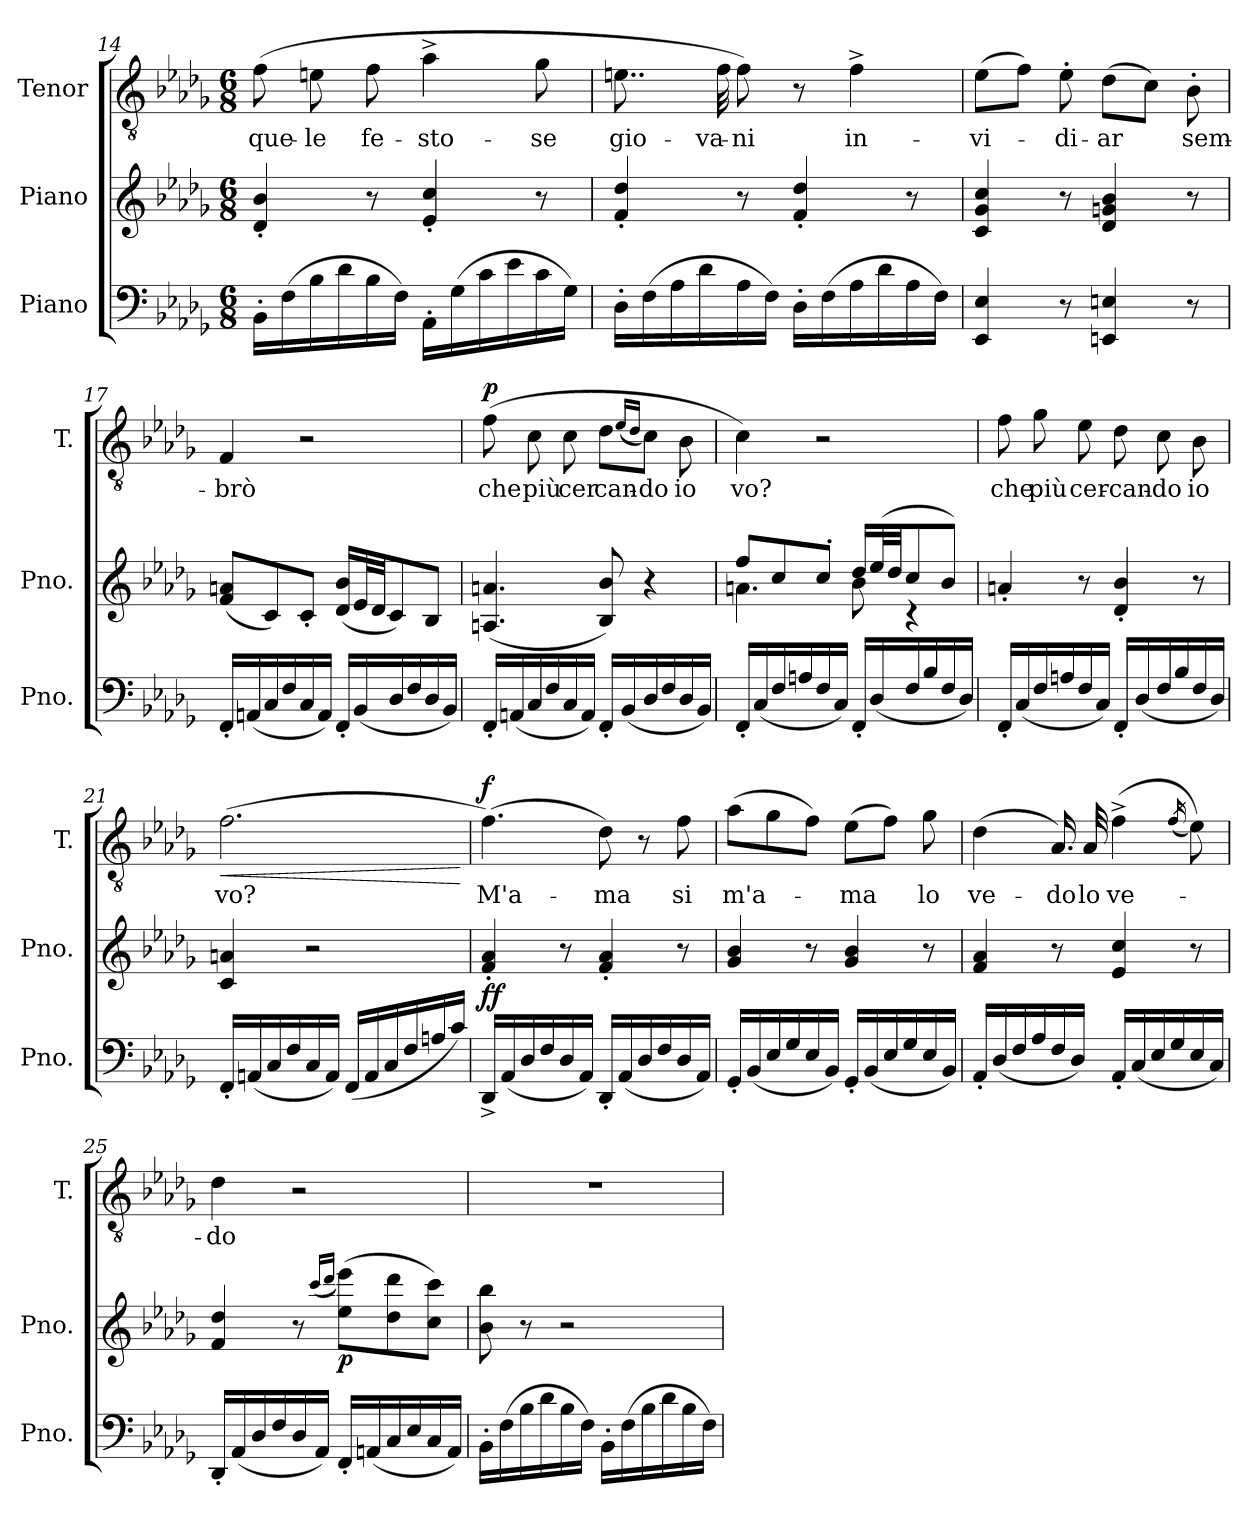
**kern	**kern	**dynam	**kern	**text	**dynam
*part3	*part2	*part2	*part1	*part1	*part1
*staff3	*staff2	*staff2	*staff1	*staff1	*staff1
*I"Piano	*I"Piano	*	*I"Tenor	*	*
*I'Pno.	*I'Pno.	*	*I'T.	*	*
*clefF4	*clefG2	*	*clefGv2	*	*
*k[b-e-a-d-g-]	*k[b-e-a-d-g-]	*	*k[b-e-a-d-g-]	*	*
*M6/8	*M6/8	*	*M6/8	*	*
=14	=14	=14	=14	=14	=14
16BB-'\LL	4d-/' 4b-/'	.	(8f\	que-	.
(16F\	.	.	.	.	.
16B-\	.	.	8en\	-le	.
16d-\	.	.	.	.	.
16B-\	8r	.	8f\	fe-	.
16F\JJ)	.	.	.	.	.
16AA-'\LL	4e-/' 4cc/'	.	4a-^\	-sto-	.
(16G-\	.	.	.	.	.
16c\	.	.	.	.	.
16e-\	.	.	.	.	.
16c\	8r	.	8g-\	-se	.
16G-\JJ)	.	.	.	.	.
=15	=15	=15	=15	=15	=15
16D-'\LL	4f/' 4dd-/'	.	8..en\	gio-	.
(16F\	.	.	.	.	.
16A-\	.	.	.	.	.
16d-\	.	.	.	.	.
.	.	.	32f\	-va-	.
16A-\	8r	.	8f\)	-ni	.
16F\JJ)	.	.	.	.	.
16D-'\LL	4f/' 4dd-/'	.	8r	.	.
(16F\	.	.	.	.	.
16A-\	.	.	4f^\	in-	.
16d-\	.	.	.	.	.
16A-\	8r	.	.	.	.
16F\JJ)	.	.	.	.	.
!!LO:LB:g=z
=16	=16	=16	=16	=16	=16
4EE-/ 4E-/	4c/ 4g-/ 4cc/	.	(8e-\L	-vi-	.
.	.	.	8f\J)	.	.
8r	8r	.	8e-'\	-di-	.
4EEn/ 4En/	4d-/ 4gn/ 4b-/	.	(8d-\L	-ar	.
.	.	.	8c\J)	.	.
8r	8r	.	8B-'\	sem-	.
=17	=17	=17	=17	=17	=17
16FF'/LL	(8f/ 8an/L	.	4F/	-brò	.
(16AAn/	.	.	.	.	.
16C/	8c/)	.	.	.	.
16F/	.	.	.	.	.
16C/	8c'/J	.	2r	.	.
16AA/JJ)	.	.	.	.	.
16FF'/LL	(16d-/ 16b-/LL	.	.	.	.
(16BB-/	32e-/L	.	.	.	.
.	32d-/JJ	.	.	.	.
16D-/	8c/)	.	.	.	.
16F/	.	.	.	.	.
16D-/	8B-/J	.	.	.	.
16BB-/JJ)	.	.	.	.	.
=18	=18	=18	=18	=18	=18
!	!	!	!	!	!LO:DY:a
16FF'/LL	(4.An/ 4.an/	.	(8f\	che	p
(16AAn/	.	.	.	.	.
16C/	.	.	8c\	più	.
16F/	.	.	.	.	.
16C/	.	.	8c\	cer	.
16AA/JJ)	.	.	.	.	.
16FF'/LL	8B-/ 8b-/)	.	8d-\L	can-	.
(16BB-/	.	.	.	.	.
.	.	.	(16qe-/LL	.	.
.	.	.	16qd-/JJ	.	.
16D-/	4r	.	8c\J)	-do	.
16F/	.	.	.	.	.
16D-/	.	.	8B-\	io	.
16BB-/JJ)	.	.	.	.	.
!!LO:PB:g=z
=19	=19	=19	=19	=19	=19
*	*^	*	*	*	*
16FF'/LL	8ff/L	4.an\	.	4c\)	vo?	.
(16C/	.	.	.	.	.	.
16F/	8cc/	.	.	.	.	.
16An/	.	.	.	.	.	.
16F/	8cc'/J	.	.	2r	.	.
16C/JJ)	.	.	.	.	.	.
16FF'/LL	16dd-/LL	8b-\	.	.	.	.
(16D-/	(32ee-/L	.	.	.	.	.
.	32dd-/JJ	.	.	.	.	.
16F/	8cc/	4r	.	.	.	.
16B-/	.	.	.	.	.	.
16F/	8b-/J)	.	.	.	.	.
16D-/JJ)	.	.	.	.	.	.
*	*v	*v	*	*	*	*
=20	=20	=20	=20	=20	=20
16FF'/LL	4an'/	.	8f\	che	.
(16C/	.	.	.	.	.
16F/	.	.	8g-\	più	.
16An/	.	.	.	.	.
16F/	8r	.	8e-\	cer-	.
16C/JJ)	.	.	.	.	.
16FF'/LL	4d-/' 4b-/'	.	8d-\	-can-	.
(16D-/	.	.	.	.	.
16F/	.	.	8c\	-do	.
16B-/	.	.	.	.	.
16F/	8r	.	8B-\	io	.
16D-/JJ)	.	.	.	.	.
=21	=21	=21	=21	=21	=21
!	!	!	!	!	!LO:HP:b
16FF'/LL	4c/ 4an/	.	(2.f\	vo?	<
(16AAn/	.	.	.	.	.
16C/	.	.	.	.	.
16F/	.	.	.	.	.
16C/	2r	.	.	.	.
16AA/JJ)	.	.	.	.	.
(16FF/LL	.	.	.	.	.
16AA/	.	.	.	.	.
16C/	.	.	.	.	.
16F/	.	.	.	.	.
16An/	.	.	.	.	.
16c/JJ)	.	.	.	.	.
.	.	.	.	.	[
!!LO:LB:g=z
=22	=22	=22	=22	=22	=22
!	!	!LO:DY:b	!	!	!LO:DY:a
16DD-^/LL	4f/' 4a-/'	ff	(4.f\)	M'a-	f
(16AA-/	.	.	.	.	.
16D-/	.	.	.	.	.
16F/	.	.	.	.	.
16D-/	8r	.	.	.	.
16AA-/JJ)	.	.	.	.	.
16DD-'/LL	4f/' 4a-/'	.	8d-\)	-ma	.
(16AA-/	.	.	.	.	.
16D-/	.	.	8r	.	.
16F/	.	.	.	.	.
16D-/	8r	.	8f\	si	.
16AA-/JJ)	.	.	.	.	.
=23	=23	=23	=23	=23	=23
16GG-'/LL	4g-/ 4b-/	.	(8a-\L	m'a-	.
(16BB-/	.	.	.	.	.
16E-/	.	.	8g-\	.	.
16G-/	.	.	.	.	.
16E-/	8r	.	8f\J)	.	.
16BB-/JJ)	.	.	.	.	.
16GG-'/LL	4g-/ 4b-/	.	(8e-\L	-ma	.
(16BB-/	.	.	.	.	.
16E-/	.	.	8f\J)	.	.
16G-/	.	.	.	.	.
16E-/	8r	.	8g-\	lo	.
16BB-/JJ)	.	.	.	.	.
=24	=24	=24	=24	=24	=24
16AA-'/LL	4f/ 4a-/	.	(4d-\	ve-	.
(16D-/	.	.	.	.	.
16F/	.	.	.	.	.
16A-/	.	.	.	.	.
16F/	8r	.	16.A-/)	-do	.
16D-/JJ)	.	.	.	.	.
.	.	.	32A-/	lo	.
16AA-'/LL	4e-/ 4cc/	.	(4f^\	ve-	.
(16C/	.	.	.	.	.
16E-/	.	.	.	.	.
16G-/	.	.	.	.	.
.	.	.	(16qf/	.	.
16E-/	8r	.	8e-\))	.	.
16C/JJ)	.	.	.	.	.
!!LO:LB:g=z
=25	=25	=25	=25	=25	=25
16DD-'/LL	4f/ 4dd-/	.	4d-\	-do	.
(16AA-/	.	.	.	.	.
16D-/	.	.	.	.	.
16F/	.	.	.	.	.
16D-/	8r	.	2r	.	.
16AA-/JJ)	.	.	.	.	.
.	(16qccc/LL	.	.	.	.
.	16qddd-/JJ	.	.	.	.
!	!	!LO:DY:b	!	!	!
16FF'/LL	(8ee-\ 8eee-\L)	p	.	.	.
(16AAn/	.	.	.	.	.
16C/	8dd-\ 8ddd-\	.	.	.	.
16E-/	.	.	.	.	.
16C/	8cc\ 8ccc\J)	.	.	.	.
16AA/JJ)	.	.	.	.	.
=26	=26	=26	=26	=26	=26
16BB-'\LL	8b-\ 8bb-\	.	2.r	.	.
(16F\	.	.	.	.	.
16B-\	8r	.	.	.	.
16d-\	.	.	.	.	.
16B-\	2r	.	.	.	.
16F\JJ)	.	.	.	.	.
16BB-'\LL	.	.	.	.	.
(16F\	.	.	.	.	.
16B-\	.	.	.	.	.
16d-\	.	.	.	.	.
16B-\	.	.	.	.	.
16F\JJ)	.	.	.	.	.
=	=	=	=	=	=
*-	*-	*-	*-	*-	*-
